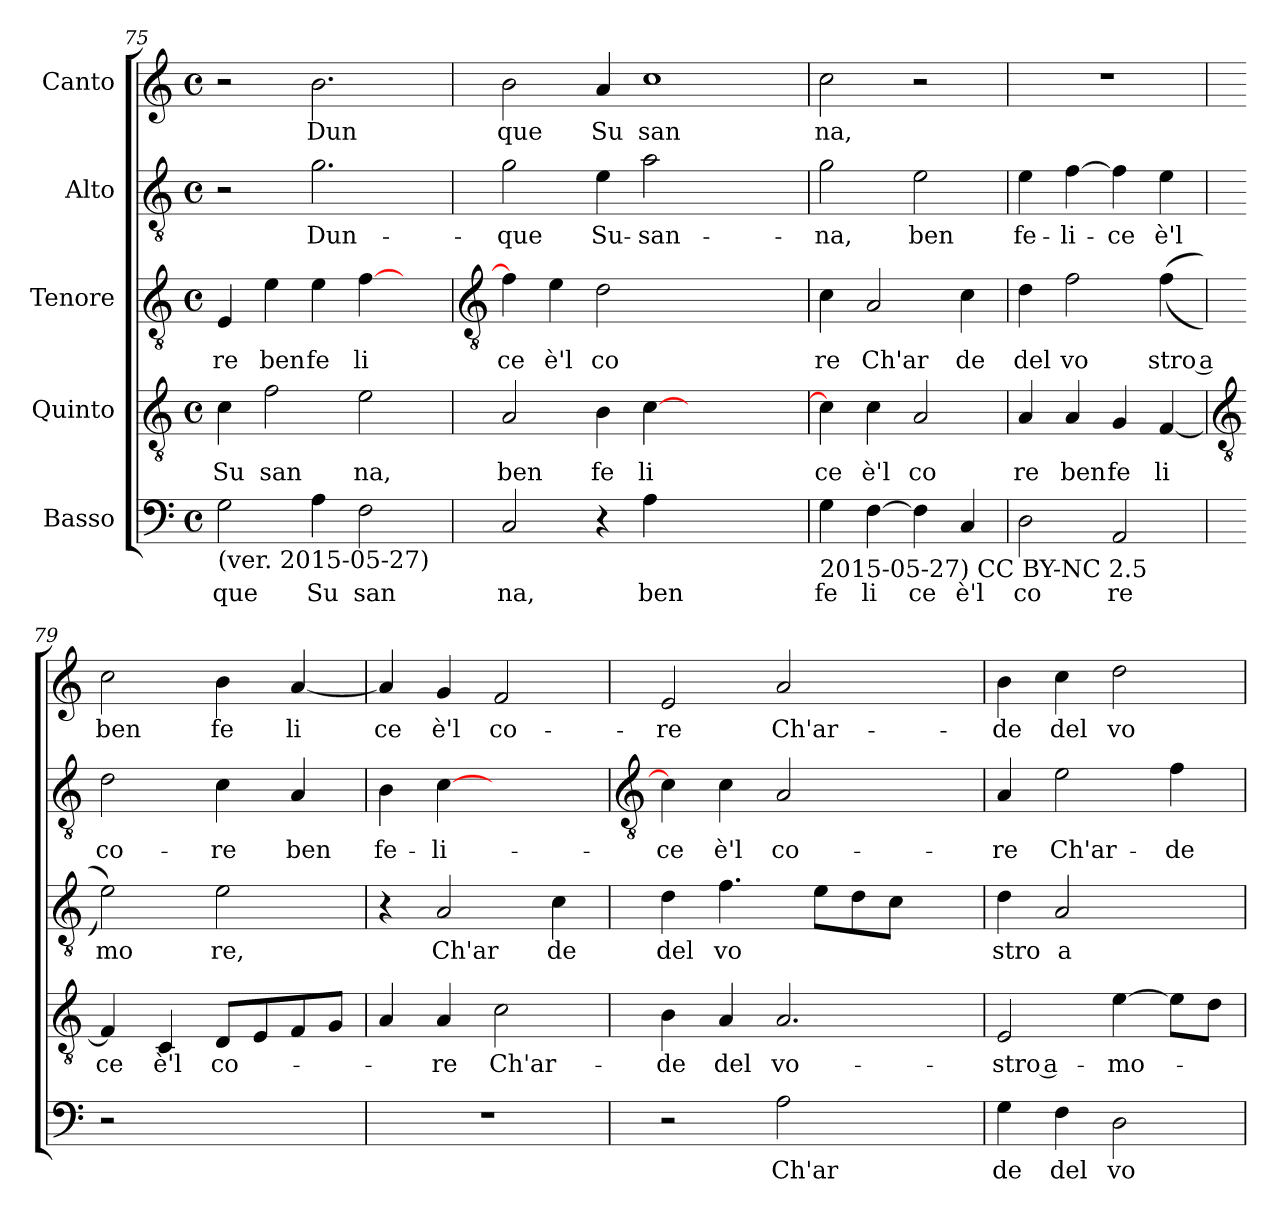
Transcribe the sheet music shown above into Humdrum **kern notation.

**kern	**text	**kern	**text	**kern	**text	**kern	**text	**kern	**text
*part5	*part5	*part4	*part4	*part3	*part3	*part2	*part2	*part1	*part1
*staff5	*staff5	*staff4	*staff4	*staff3	*staff3	*staff2	*staff2	*staff1	*staff1
*I"Basso	*	*I"Quinto	*	*I"Tenore	*	*I"Alto	*	*I"Canto	*
*clefF4	*	*clefGv2	*	*clefGv2	*	*clefGv2	*	*clefG2	*
*k[]	*	*k[]	*	*k[]	*	*k[]	*	*k[]	*
*C:	*	*C:	*	*C:	*	*C:	*	*C:	*
*M4/4	*	*M4/4	*	*M4/4	*	*M4/4	*	*M4/4	*
*met(c)	*	*met(c)	*	*met(c)	*	*met(c)	*	*met(c)	*
=75	=75	=75	=75	=75	=75	=75	=75	=75	=75
!LO:TX:b:t=(ver. 2015-05-27)	!	!	!	!	!	!	!	!	!
!	!LO:LY:b	!	!LO:LY:b	!	!LO:LY:b	!	!	!	!
2G\	que	4c\	Su	4E/	re	2r	.	2r	.
!	!	!	!LO:LY:b	!	!LO:LY:b	!	!	!	!
.	.	2f\	san	4e\	ben	.	.	.	.
!	!LO:LY:b	!	!	!	!LO:LY:b	!	!LO:LY:b	!	!LO:LY:b
4A\	Su	.	.	4e\	fe	2.g\	Dun-	2.b\	Dun
!	!LO:LY:b	!	!LO:LY:b	!	!LO:LY:b	!	!	!	!
2F\	san	2e\	na,	[4f\	li	.	.	.	.
.	.	.	.	4ryy	.	.	.	.	.
!!LO:LB:g=z
=76	=76	=76	=76	=76	=76	=76	=76	=76	=76
*	*	*	*	*clefGv2	*	*	*	*	*
!	!LO:LY:b	!	!LO:LY:b	!	!LO:LY:b	!	!LO:LY:b	!	!LO:LY:b
2C/	na,	2A/	ben	4f\]	ce	2g\	-que	2b\	que
!	!	!	!	!	!LO:LY:b	!	!	!	!
.	.	.	.	4e\	è'l	.	.	.	.
!	!	!	!LO:LY:b	!	!LO:LY:b	!	!LO:LY:b	!	!LO:LY:b
4r	.	4B\	fe	2d\	co	4e\	Su-	4a/	Su
!	!LO:LY:b	!	!LO:LY:b	!	!	!	!LO:LY:b	!	!LO:LY:b
4A\	ben	[4c\	li	.	.	2a\	-san-	1cc	san
2.ryy	.	2.ryy	.	2.ryy	.	.	.	.	.
.	.	.	.	.	.	2ryy	.	.	.
=77	=77	=77	=77	=77	=77	=77	=77	=77	=77
!LO:TX:b:t=2015-05-27) CC BY-NC 2.5	!	!	!	!	!	!	!	!	!
!	!LO:LY:b	!	!LO:LY:b	!	!LO:LY:b	!	!LO:LY:b	!	!LO:LY:b
4G\	fe	4c\]	ce	4c\	re	2g\	-na,	2cc\	na,
!	!LO:LY:b	!	!LO:LY:b	!	!LO:LY:b	!	!	!	!
[4F\	li	4c\	è'l	2A/	Ch'ar	.	.	.	.
!	!LO:LY:b	!	!LO:LY:b	!	!	!	!LO:LY:b	!	!
4F\]	ce	2A/	co	.	.	2e\	ben	2r	.
!	!LO:LY:b	!	!	!	!LO:LY:b	!	!	!	!
4C/	è'l	.	.	4c\	de	.	.	.	.
=78	=78	=78	=78	=78	=78	=78	=78	=78	=78
!	!LO:LY:b	!	!LO:LY:b	!	!LO:LY:b	!	!LO:LY:b	!	!
2D\	co	4A/	re	4d\	del	4e\	fe-	1r	.
!	!	!	!LO:LY:b	!	!LO:LY:b	!	!LO:LY:b	!	!
.	.	4A/	ben	2f\	vo	[4f\	-li-	.	.
!	!LO:LY:b	!	!LO:LY:b	!	!	!	!LO:LY:b	!	!
2AA/	re	4G/	fe	.	.	4f\]	-ce	.	.
!	!	!	!LO:LY:b	!	!LO:LY:b	!	!LO:LY:b	!	!
.	.	[4F/	li	(>(>4f\	stro a	4e\	è'l	.	.
!!LO:LB:g=z
=79	=79	=79	=79	=79	=79	=79	=79	=79	=79
*	*	*clefGv2	*	*	*	*	*	*	*
!	!	!	!LO:LY:b	!	!LO:LY:b	!	!LO:LY:b	!	!LO:LY:b
2r	.	4F/]	ce	2e\))	mo	2d\	co-	2cc\	ben
!	!	!	!LO:LY:b	!	!	!	!	!	!
.	.	4C/	è'l	.	.	.	.	.	.
!	!	!	!LO:LY:b	!	!LO:LY:b	!	!LO:LY:b	!	!LO:LY:b
2ryy	.	8D/L	co-	2e\	re,	4c\	-re	4b\	fe
.	.	8E/	.	.	.	.	.	.	.
!	!	!	!	!	!	!	!LO:LY:b	!	!LO:LY:b
.	.	8F/	.	.	.	4A/	ben	[4a/	li
.	.	8G/J	.	.	.	.	.	.	.
!!LO:LB:g=z
=80	=80	=80	=80	=80	=80	=80	=80	=80	=80
!	!	!	!	!	!	!	!LO:LY:b	!	!LO:LY:b
1r	.	4A/	.	4r	.	4B\	fe-	4a/]	ce
!	!	!	!LO:LY:b	!	!LO:LY:b	!	!LO:LY:b	!	!LO:LY:b
.	.	4A/	-re	2A/	Ch'ar	[4c\	-li-	4g/	è'l
!	!	!	!LO:LY:b	!	!	!	!	!	!LO:LY:b
.	.	2c\	Ch'ar-	.	.	2ryy	.	2f/	co-
!	!	!	!	!	!LO:LY:b	!	!	!	!
.	.	.	.	4c\	de	.	.	.	.
!!LO:LB:g=z
=81	=81	=81	=81	=81	=81	=81	=81	=81	=81
*	*	*	*	*	*	*clefGv2	*	*	*
!	!	!	!LO:LY:b	!	!LO:LY:b	!	!LO:LY:b	!	!LO:LY:b
2r	.	4B\	-de	4d\	del	4c\]	-ce	2e/	-re
!	!	!	!LO:LY:b	!	!LO:LY:b	!	!LO:LY:b	!	!
.	.	4A/	del	4.f\	vo	4c\	è'l	.	.
!	!LO:LY:b	!	!LO:LY:b	!	!	!	!LO:LY:b	!	!LO:LY:b
2A\	Ch'ar	2.A/	vo-	.	.	2A/	co-	2a/	Ch'ar-
.	.	.	.	8e\L	.	.	.	.	.
.	.	.	.	8d\	.	.	.	.	.
.	.	.	.	8c\J	.	.	.	.	.
4ryy	.	.	.	4ryy	.	4ryy	.	4ryy	.
=82	=82	=82	=82	=82	=82	=82	=82	=82	=82
!	!LO:LY:b	!	!LO:LY:b	!	!LO:LY:b	!	!LO:LY:b	!	!LO:LY:b
4G\	de	2E/	-stro a-	4d\	stro	4A/	-re	4b\	-de
!	!LO:LY:b	!	!	!	!LO:LY:b	!	!LO:LY:b	!	!LO:LY:b
4F\	del	.	.	2A/	a	2e\	Ch'ar-	4cc\	del
!	!LO:LY:b	!	!LO:LY:b	!	!	!	!	!	!LO:LY:b
2D\	vo	[4e\	-mo-	.	.	.	.	2dd\	vo-
!	!	!	!	!	!	!	!LO:LY:b	!	!
.	.	8e\L]	.	4ryy	.	4f\	-de	.	.
.	.	8d\J	.	.	.	.	.	.	.
=	=	=	=	=	=	=	=	=	=
*-	*-	*-	*-	*-	*-	*-	*-	*-	*-
